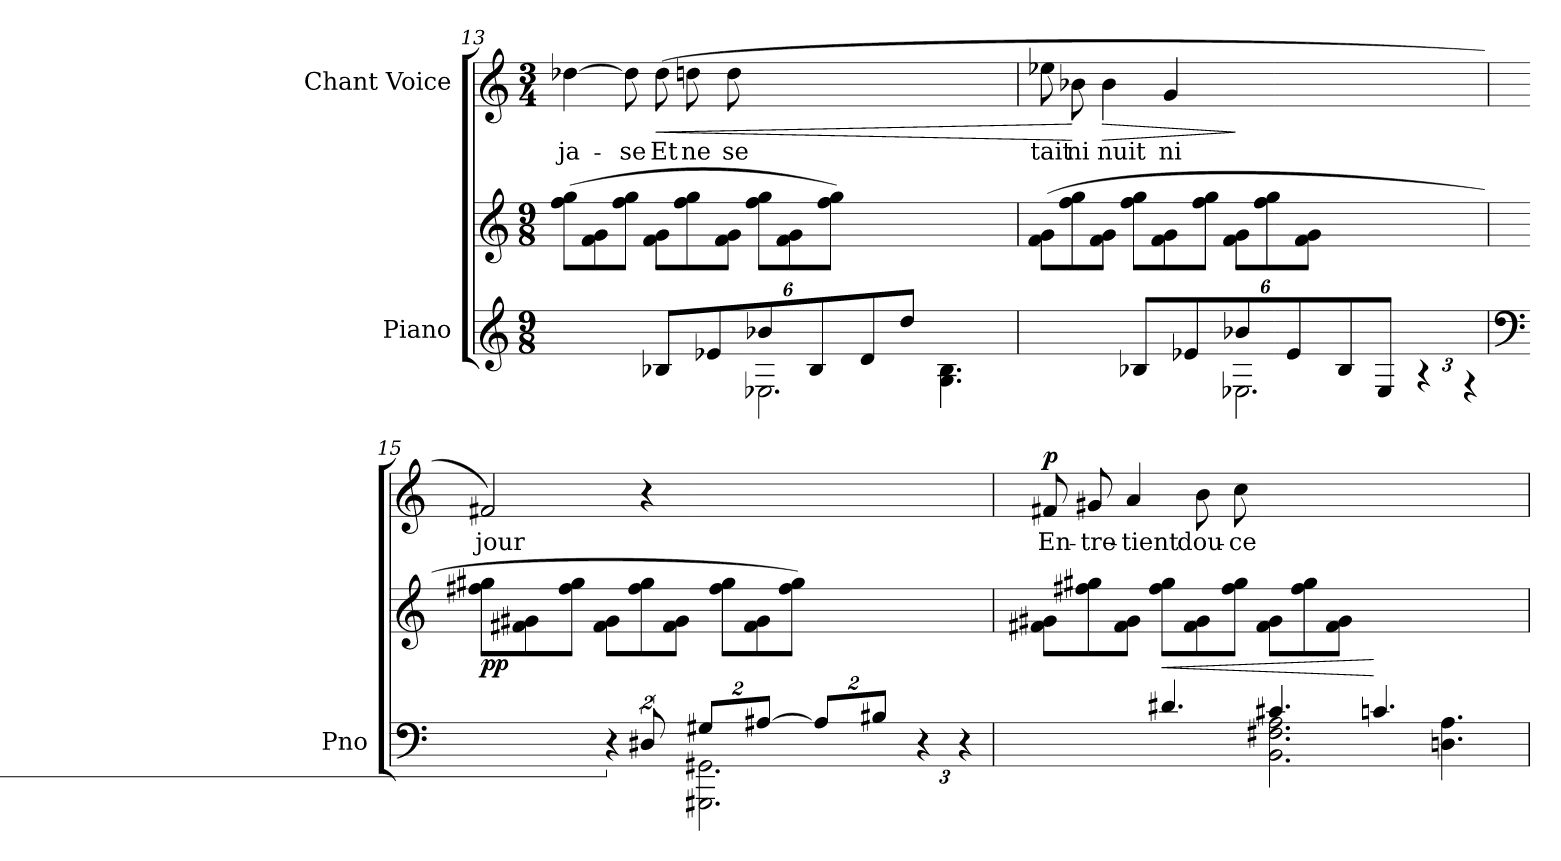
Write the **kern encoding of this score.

**kern	**kern	**dynam	**kern	**text	**dynam
*part2	*part2	*part2	*part1	*part1	*part1
*staff3	*staff2	*staff2/3	*staff1	*staff1	*staff1
*I"Piano	*	*	*I"Chant Voice	*	*
*I'Pno	*	*	*	*	*
*clefG2	*clefG2	*	*clefG2	*	*
*k[]	*k[]	*	*k[]	*	*
*M9/8	*M9/8	*	*M3/4	*	*
=13	=13	=13	=13	=13	=13
*^	*	*	*	*	*
!	!	!	!	!	!LO:LY:b	!
4.ryy	2.ryy	(>8ff\ 8gg\L	.	[4dd-X\	ja-	.
.	.	8f\ 8g\	.	.	.	.
!	!	!	!	!	!LO:LY:b	!
.	.	8ff\ 8gg\J	.	8dd-\]	-se	.
*Xbrackettup	*	*	*	*	*	*
!	!	!	!	!	!LO:LY:b	!LO:HP:b
16%3B-X/L	.	8f\ 8g\L	.	(>8dd-\	Et	<
!	!	!	!	!	!LO:LY:b	!
.	.	8ff\ 8gg\	.	8ddn\	ne	.
16%3e-X/	.	.	.	.	.	.
!	!	!	!	!	!LO:LY:b	!
.	.	8f\ 8g\J	.	8dd\	se	.
16%3b-X/	2.E-X\	8ff\ 8gg\L	.	1ryy	.	.
.	.	8f\ 8g\	.	.	.	.
16%3B-/	.	.	.	.	.	.
.	.	8ff\ 8gg\J)	.	.	.	.
16%3d/	.	2.ryy	.	.	.	.
16%3dd/J	.	.	.	.	.	.
4.ryy	4.G\ 4.B-\	.	.	.	.	.
.	.	.	.	8ryy	.	.
=14	=14	=14	=14	=14	=14	=14
!	!	!	!	!	!LO:LY:b	!
4.ryy	2.ryy	(>8f\ 8g\L	.	8ee-X\	tait	.
!	!	!	!	!	!LO:LY:b	!
.	.	8ff\ 8gg\	.	8b-X\	ni	[
!	!	!	!	!	!LO:LY:b	!LO:HP:b
.	.	8f\ 8g\J	.	4b-\	nuit	>
16%3B-X/L	.	8ff\ 8gg\L	.	.	.	.
!	!	!	!	!	!LO:LY:b	!
.	.	8f\ 8g\	.	4g/	ni	.
16%3e-X/	.	.	.	.	.	.
.	.	8ff\ 8gg\J	.	.	.	.
16%3b-X/	2.E-X\	8f\ 8g\L	.	1ryy	.	]
.	.	8ff\ 8gg\	.	.	.	.
16%3e-/	.	.	.	.	.	.
.	.	8f\ 8g\J	.	.	.	.
16%3B-/	.	2ryy	.	.	.	.
16%3E-/J	.	.	.	.	.	.
!	!LO:N:vis=4	!	!	!	!	!
4ryy	6rA	.	.	.	.	.
.	.	8ryy	.	.	.	.
!	!LO:N:vis=8	!	!	!	!	!
.	12rF	.	.	.	.	.
!!LO:LB:g=z
=15	=15	=15	=15	=15	=15	=15
*clefF4	*	*	*	*	*	*
!	!	!	!LO:DY:b	!	!LO:LY:b	!
4.ryy	8.ryy	8ff#X\ 8gg#X\L	pp	2f#X/)	jour	.
.	.	8f#X\ 8g#X\	.	.	.	.
*v	*v	*	*	*	*	*
.	8ff#\ 8gg#\J	.	.	.	.
*brackettup	*	*	*	*	*
!LO:N:vis=8	!	!	!	!	!
12.r	8f#\ 8g#\L	.	.	.	.
16%3D#X/	8ff#\ 8gg#\	.	4r	.	.
.	8f#\ 8g#\J	.	.	.	.
*Xbrackettup	*	*	*	*	*
*^	*	*	*	*	*
16%3G#X/L	2.GGG#X\ 2.GG#X\	.	.	.	.	.
.	.	8ff#\ 8gg#\L	.	2...ryy	.	.
[16%3A#X/J	.	8f#\ 8g#\	.	.	.	.
.	.	8ff#\ 8gg#\J)	.	.	.	.
16%3A#/L]	.	.	.	.	.	.
.	.	2ryy	.	.	.	.
16%3B#X/J	.	.	.	.	.	.
!	!LO:N:vis=4	!	!	!	!	!
4ryy	6r	.	.	.	.	.
!	!LO:N:vis=8	!	!	!	!	!
.	12r	.	.	.	.	.
.	.	16ryy	.	.	.	.
=16	=16	=16	=16	=16	=16	=16
!	!	!	!	!	!LO:LY:b	!LO:DY:a
*	*	*	*	*^	*	*
4.ryy	2.ryy	8f#X\ 8g#X\L	.	8f#X/	4.rAyy	En-	p
!	!	!	!	!	!	!LO:LY:b	!
.	.	8ff#X\ 8gg#X\	.	8g#X/	.	-tre-	.
!	!	!	!	!	!	!LO:LY:b	!
.	.	8f#\ 8g#\J	.	4a/	.	-tient	.
!	!	!	!LO:HP:b	!	!	!	!
4.d#X/	.	8ff#\ 8gg#\L	<	.	4.ryy	.	.
!	!	!	!	!	!	!LO:LY:b	!
.	.	8f#\ 8g#\	.	8b\	.	dou-	.
!	!	!	!	!	!	!LO:LY:b	!
.	.	8ff#\ 8gg#\J	.	8cc\	.	-ce-	.
4.c#X/	2.BB\ 2.F#X\ 2.A\	8f#\ 8g#\L	.	1ryy	1ryy	.	.
.	.	8ff#\ 8gg#\	.	.	.	.	.
.	.	8f#\ 8g#\J	.	.	.	.	.
4.cn/	.	2.ryy	[	.	.	.	.
4.ryy	4.Dn\ 4.A\	.	.	.	.	.	.
.	.	.	.	8ryy	8ryy	.	.
*v	*v	*	*	*v	*v	*	*
=	=	=	=	=	=
*-	*-	*-	*-	*-	*-
